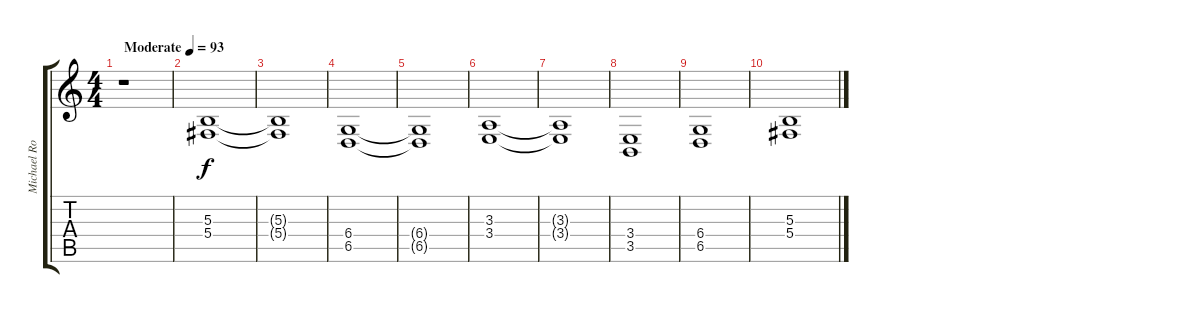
\track ("Michael Rodenberg (rhythm keyboard)" "Michael Ro") {instrument stringensemble1}
\staff {score tabs}
\tuning (Eb4 Bb3 Gb3 Db3 Ab2 Eb2) {hide}
\ts (4 4)
\tempo (93 "Moderate")
\clef g2
\ks c
r.1{dy f instrument stringensemble1} |
(5.3 5.4).1 |
(5.3{t} 5.4{t}).1 |
(6.4 6.5).1 |
(6.4{t} 6.5{t}).1 |
(3.3 3.4).1 |
(3.3{t} 3.4{t}).1 |
(3.4 3.5).1 |
(6.4 6.5).1 |
(5.3 5.4).1
